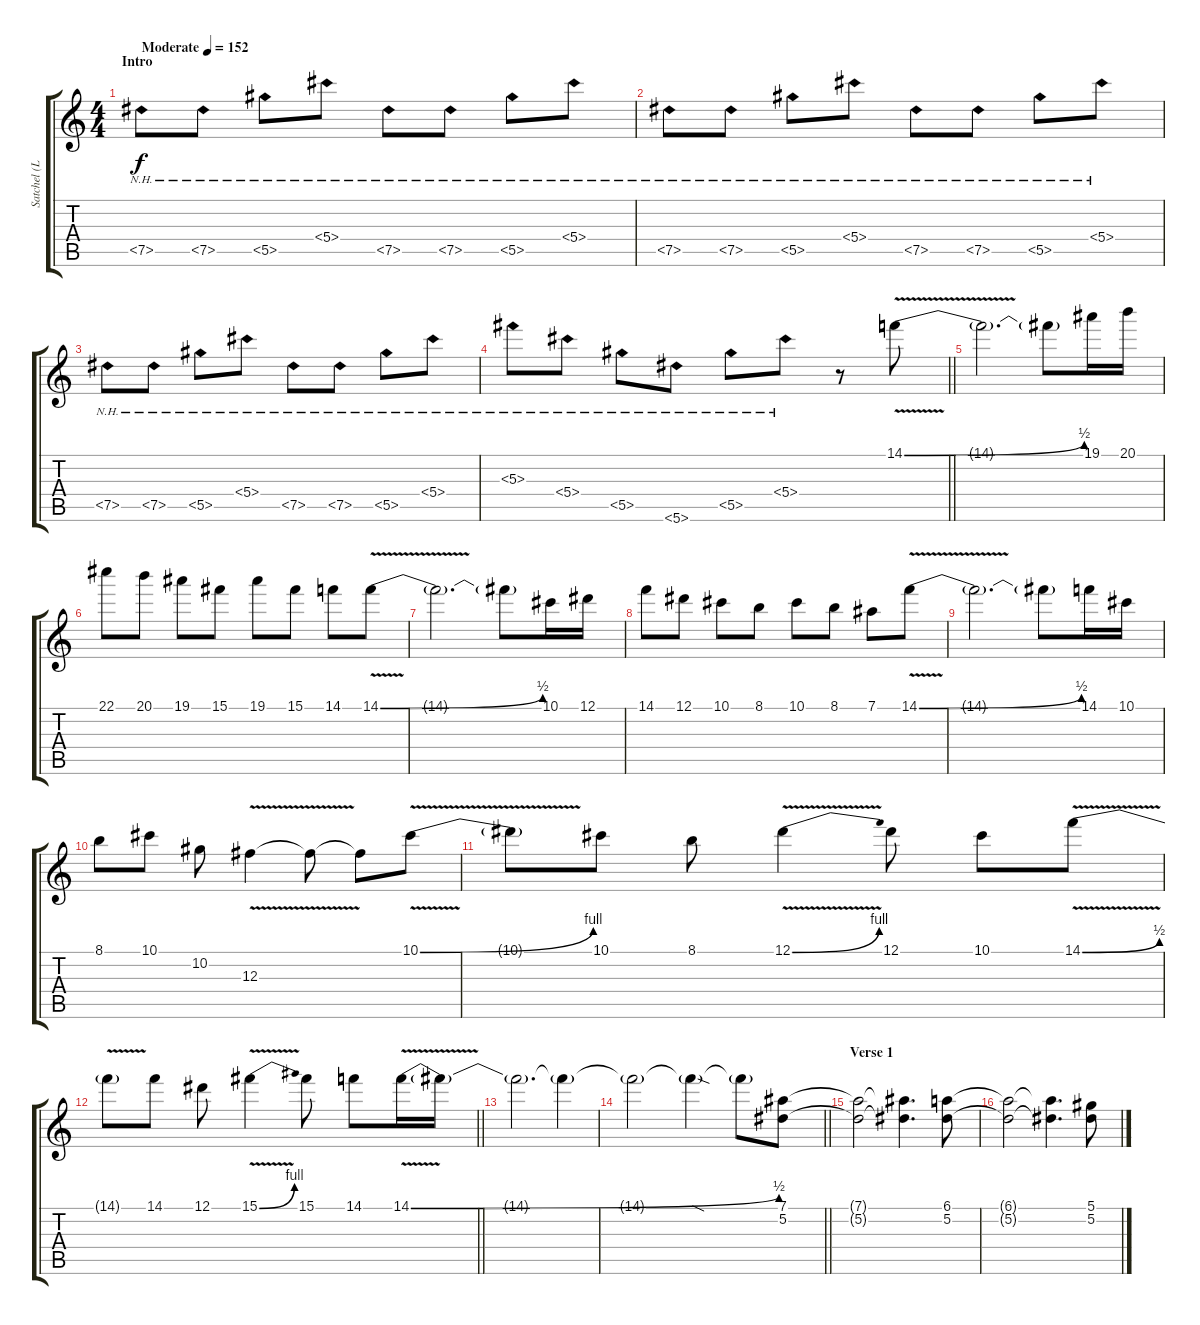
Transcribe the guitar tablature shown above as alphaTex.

\track ("Satchel (Lead 2)" "Satchel (L") {instrument distortionguitar}
\staff {score tabs}
\tuning (Eb4 Bb3 Gb3 Db3 Ab2 Eb2) {hide}
\ts (4 4)
\section ("" "Intro")
\tempo (152 "Moderate")
\clef g2
\ks c
7.5{nh}.8{dy f volume 8 instrument distortionguitar} 7.5{nh}.8 5.5{nh}.8 5.4{nh}.8 7.5{nh}.8 7.5{nh}.8 5.5{nh}.8 5.4{nh}.8 |
7.5{nh}.8 7.5{nh}.8 5.5{nh}.8 5.4{nh}.8 7.5{nh}.8 7.5{nh}.8 5.5{nh}.8 5.4{nh}.8 |
7.5{nh}.8 7.5{nh}.8 5.5{nh}.8 5.4{nh}.8 7.5{nh}.8 7.5{nh}.8 5.5{nh}.8 5.4{nh}.8 |
\barLineRight lightlight
5.3{nh}.8 5.4{nh}.8 5.5{nh}.8 5.6{nh}.8 5.5{nh}.8 5.4{nh}.8 r.8 14.1{be (bend 0 0 60 2) v}.8 |
\section ("" "")
14.1{t}.2{d} 14.1{t}.8 19.1.16 20.1.16 |
22.1.8 20.1.8 19.1.8 15.1.8 19.1.8 15.1.8 14.1.8 14.1{be (bend 0 0 60 2) v}.8 |
14.1{t}.2{d} 14.1{t}.8 10.1.16 12.1.16 |
14.1.8 12.1.8 10.1.8 8.1.8 10.1.8 8.1.8 7.1.8 14.1{be (bend 0 0 60 2) v}.8 |
14.1{t}.2{d} 14.1{t}.8 14.1.16 10.1.16 |
8.1.8 10.1.8 10.2.8 12.3{v}.4 12.3{t}.8 12.3{t}.8 10.1{be (bend 0 0 60 4) v}.8 |
10.1{t}.8 10.1.8 8.1.8 12.1{be (bend 0 0 60 4) v}.4 12.1.8 10.1.8 14.1{be (bend 0 0 60 2) v}.8 |
\barLineRight lightlight
14.1{t}.8 14.1.8 12.1.8 15.1{be (bend 0 0 60 4) v}.4 15.1.8 14.1.8 14.1{be (bend 0 0 60 2) v}.16 14.1{t}.16 |
14.1{t}.2{d} 14.1{t}.4 |
\barLineRight lightlight
14.1{t}.2 14.1{sod t}.4 14.1{t}.8 (7.1 5.2).8{volume 8 instrument electricguitarclean} |
\section ("" "Verse 1")
(7.1{t} 5.2{t}).2 (7.1{t} 5.2{t}).4{d} (6.1 5.2).8 |
(6.1{t} 5.2{t}).2 (6.1{t} 5.2{t}).4{d} (5.1 5.2).8
